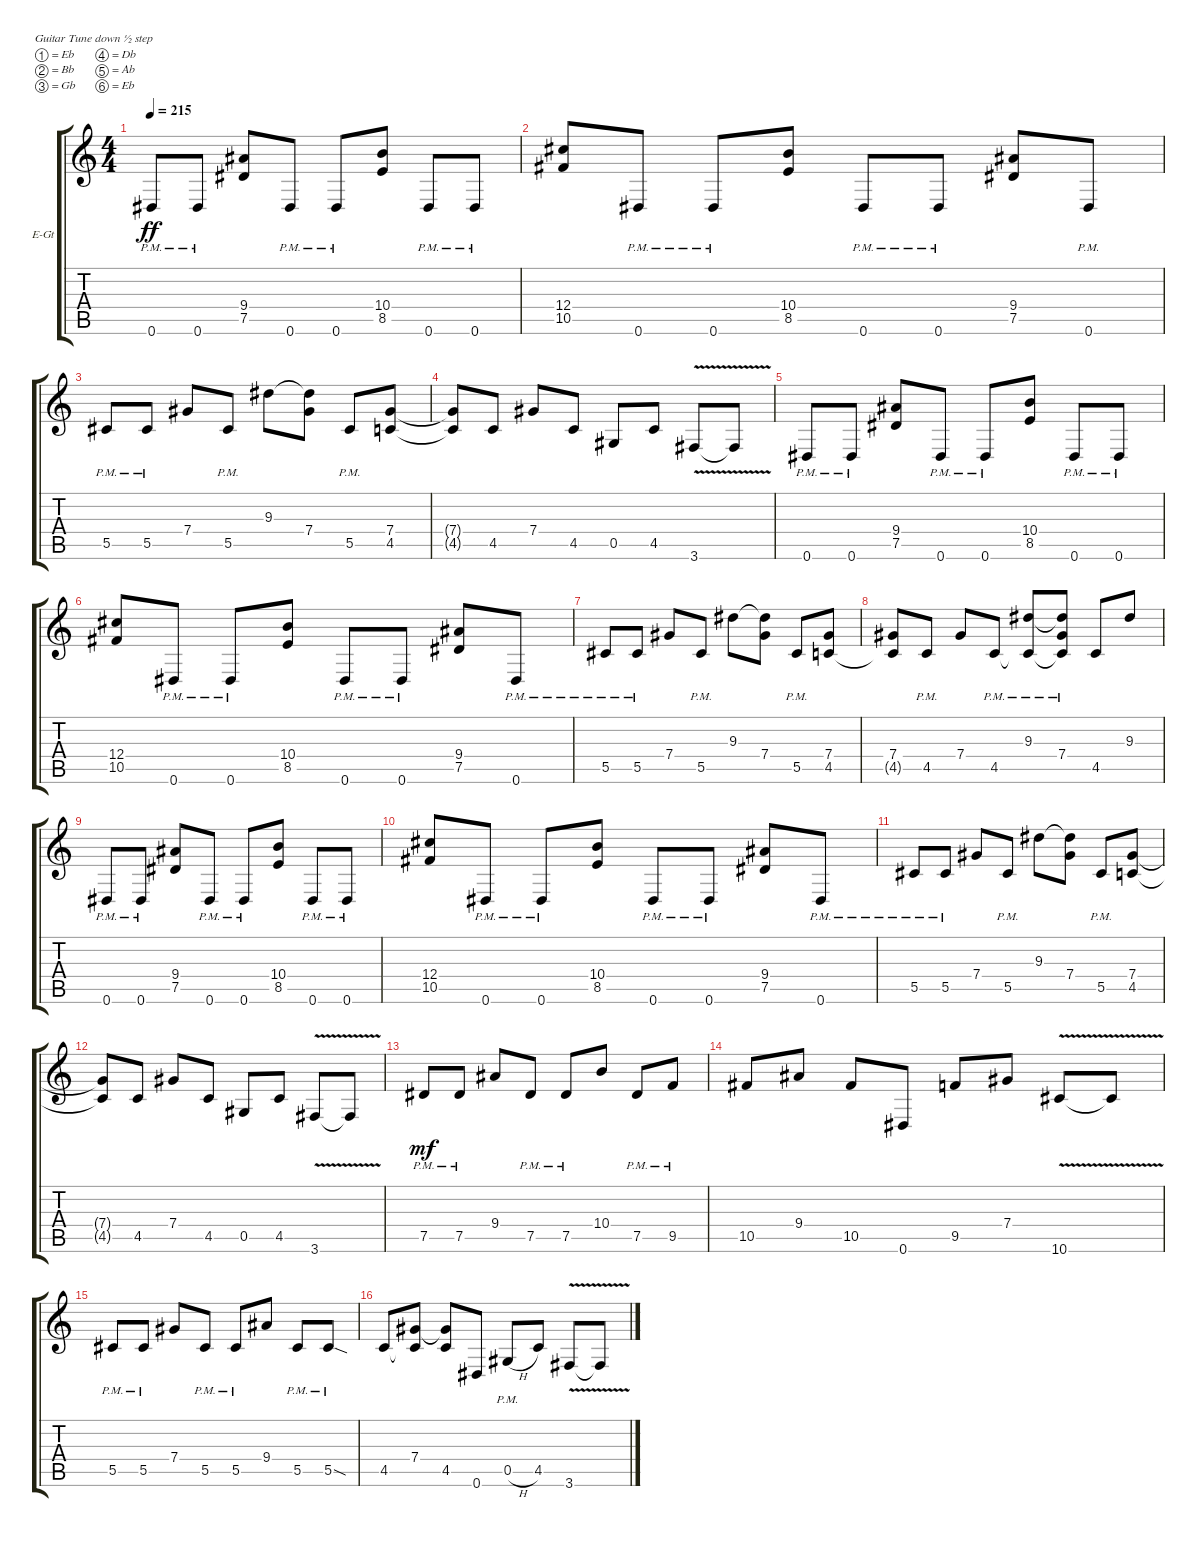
\bracketExtendMode groupsimilarinstruments
\firstSystemTrackNameOrientation horizontal
\otherSystemsTrackNameOrientation horizontal
\track ("right" "E-Gt") {instrument distortionguitar}
\staff {score tabs}
\tuning (Eb4 Bb3 Gb3 Db3 Ab2 Eb2)
\ts (4 4)
\tempo 215
\clef g2
\ks c
0.6{pm}.8{dy ff} 0.6{pm}.8 (7.5 9.4).8 0.6{pm}.8 0.6{pm}.8 (8.5 10.4).8 0.6{pm}.8 0.6{pm}.8 |
(10.5 12.4).8 0.6{pm}.8 0.6{pm}.8 (8.5 10.4).8 0.6{pm}.8 0.6{pm}.8 (7.5 9.4).8 0.6{pm}.8 |
5.5{pm}.8 5.5{pm}.8 7.4.8 5.5{pm}.8 9.3.8 (7.4 9.3{t}).8 5.5{pm}.8 (4.5 7.4).8 |
(4.5{t} 7.4{t}).8 4.5.8 7.4.8 4.5.8 0.5.8 4.5.8 3.6{v}.8 3.6{v t}.8 |
0.6{pm}.8 0.6{pm}.8 (7.5 9.4).8 0.6{pm}.8 0.6{pm}.8 (8.5 10.4).8 0.6{pm}.8 0.6{pm}.8 |
(10.5 12.4).8 0.6{pm}.8 0.6{pm}.8 (8.5 10.4).8 0.6{pm}.8 0.6{pm}.8 (7.5 9.4).8 0.6{pm}.8 |
5.5{pm}.8 5.5{pm}.8 7.4.8 5.5{pm}.8 9.3.8 (7.4 9.3{t}).8 5.5{pm}.8 (4.5 7.4).8 |
(7.4 4.5{t}).8 4.5{pm}.8 7.4.8 4.5{pm}.8 (9.3 4.5{pm t}).8 (7.4 9.3{t} 4.5{pm t}).8 4.5.8 9.3.8 |
0.6{pm}.8 0.6{pm}.8 (7.5 9.4).8 0.6{pm}.8 0.6{pm}.8 (8.5 10.4).8 0.6{pm}.8 0.6{pm}.8 |
(10.5 12.4).8 0.6{pm}.8 0.6{pm}.8 (8.5 10.4).8 0.6{pm}.8 0.6{pm}.8 (7.5 9.4).8 0.6{pm}.8 |
5.5{pm}.8 5.5{pm}.8 7.4.8 5.5{pm}.8 9.3.8 (7.4 9.3{t}).8 5.5{pm}.8 (4.5 7.4).8 |
(4.5{t} 7.4{t}).8 4.5.8 7.4.8 4.5.8 0.5.8 4.5.8 3.6{v}.8 3.6{v t}.8 |
7.5{pm}.8{dy mf} 7.5{pm}.8 9.4.8 7.5{pm}.8 7.5{pm}.8 10.4.8 7.5{pm}.8 9.5{pm}.8 |
10.5.8 9.4.8 10.5.8 0.6.8 9.5.8 7.4.8 10.6{v}.8 10.6{v t}.8 |
5.5{pm}.8 5.5{pm}.8 7.4.8 5.5{pm}.8 5.5{pm}.8 9.4.8 5.5{pm}.8 5.5{sod pm}.8 |
4.5.8 (7.4 4.5{t}).8 (4.5 7.4{t}).8 0.6.8 0.5{h pm}.8 4.5.8 3.6{v}.8 3.6{v t}.8
